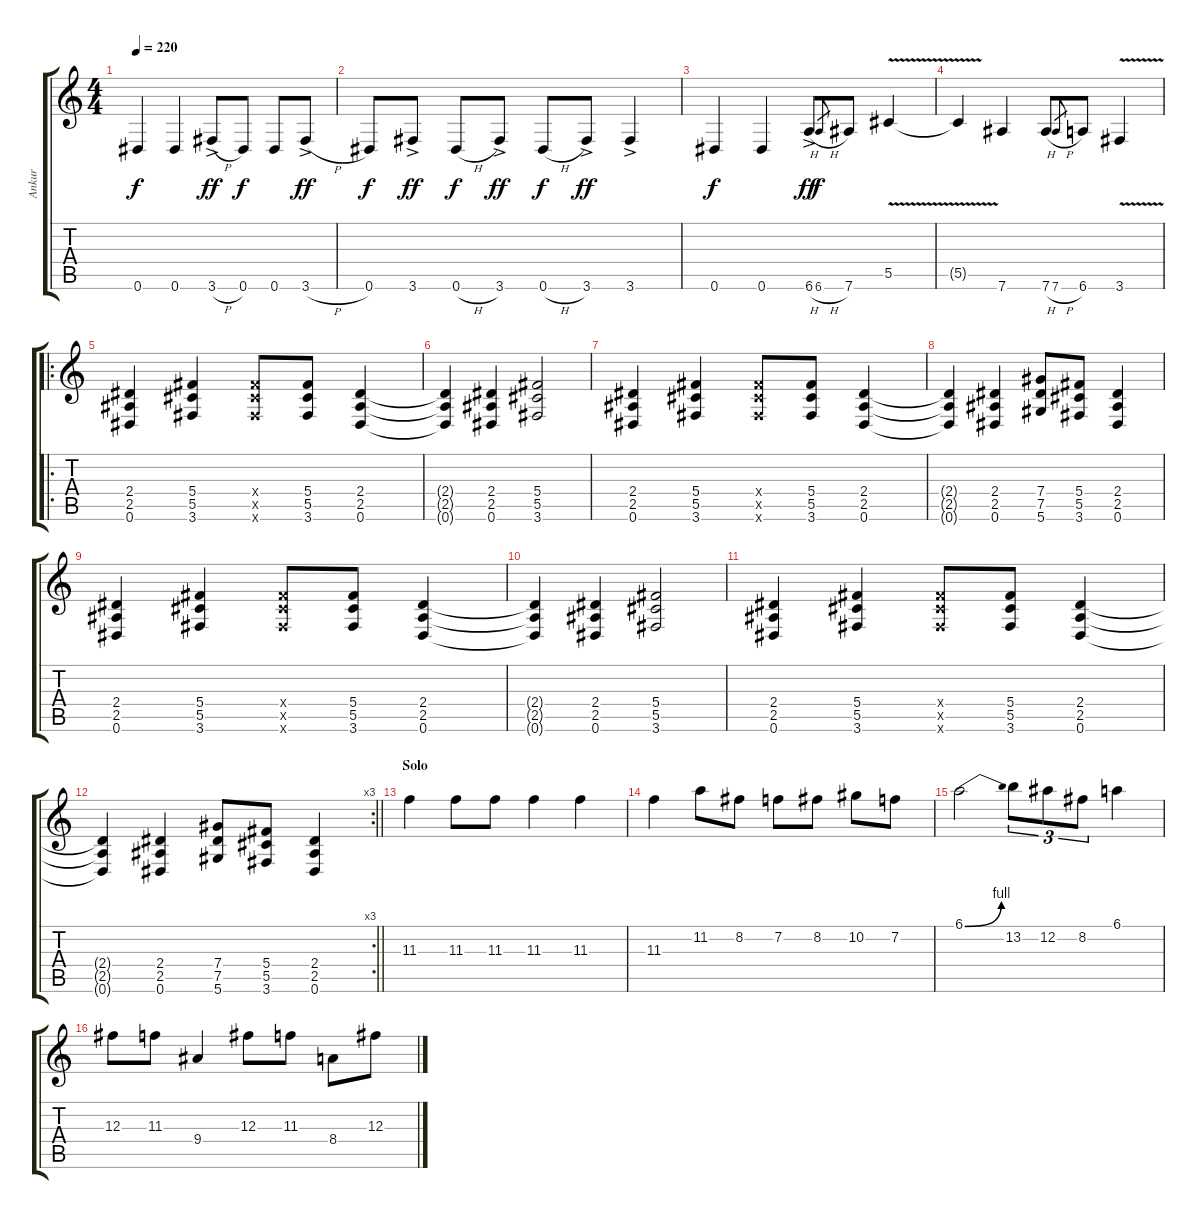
\track ("Ankur" "Ankur") {instrument overdrivenguitar}
\staff {score tabs}
\tuning (Eb4 Bb3 Gb3 Db3 Ab2 Eb2) {hide}
\ts (4 4)
\tempo 220
\clef g2
\ks c
0.6.4{dy f} 0.6.4 3.6{h ac}.8{dy ff} 0.6.8{dy f} 0.6.8 3.6{h ac}.8{dy ff} |
0.6.8{dy f} 3.6{ac}.8{dy ff} 0.6{h}.8{dy f} 3.6{ac}.8{dy ff} 0.6{h}.8{dy f} 3.6{ac}.8{dy ff} 3.6{ac}.4 |
0.6.4{dy f} 0.6.4 6.6{h ac}.8{dy ff} 6.6{h}.8{gr dy f} 7.6.8 5.5{v}.4 |
5.5{t}.4 7.6.4 7.6{h}.8 7.6{h}.8{gr} 6.6.8 3.6{v}.4 |
\ro
(2.4 2.5 0.6).4 (5.4 5.5 3.6).4 (5.4{x} 5.5{x} 3.6{x}).8 (5.4 5.5 3.6).8 (2.4 2.5 0.6).4 |
(2.4{t} 2.5{t} 0.6{t}).4 (2.4 2.5 0.6).4 (5.4 5.5 3.6).2 |
(2.4 2.5 0.6).4 (5.4 5.5 3.6).4 (5.4{x} 5.5{x} 3.6{x}).8 (5.4 5.5 3.6).8 (2.4 2.5 0.6).4 |
(2.4{t} 2.5{t} 0.6{t}).4 (2.4 2.5 0.6).4 (7.4 7.5 5.6).8 (5.4 5.5 3.6).8 (2.4 2.5 0.6).4 |
(2.4 2.5 0.6).4 (5.4 5.5 3.6).4 (5.4{x} 5.5{x} 3.6{x}).8 (5.4 5.5 3.6).8 (2.4 2.5 0.6).4 |
(2.4{t} 2.5{t} 0.6{t}).4 (2.4 2.5 0.6).4 (5.4 5.5 3.6).2 |
(2.4 2.5 0.6).4 (5.4 5.5 3.6).4 (5.4{x} 5.5{x} 3.6{x}).8 (5.4 5.5 3.6).8 (2.4 2.5 0.6).4 |
\rc 3
\barLineRight lightlight
(2.4{t} 2.5{t} 0.6{t}).4 (2.4 2.5 0.6).4 (7.4 7.5 5.6).8 (5.4 5.5 3.6).8 (2.4 2.5 0.6).4 |
\section ("" "Solo")
11.3.4 11.3.8 11.3.8 11.3.4 11.3.4 |
11.3.4 11.2.8 8.2.8 7.2.8 8.2.8 10.2.8 7.2.8 |
6.1{be (bend 0 0 60 4)}.2 13.2.8{tu (3 2)} 12.2.8{tu (3 2)} 8.2.8{tu (3 2)} 6.1.4 |
12.3.8 11.3.8 9.4.4 12.3.8 11.3.8 8.4.8 12.3.8
